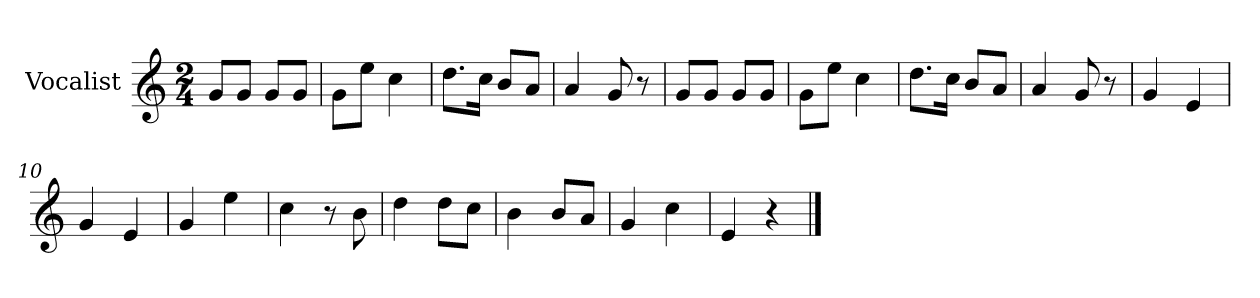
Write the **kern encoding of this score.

**kern
*part1
*staff1
*I"Vocalist
*k[]
*C:
*M2/4
=1
8gL
8gJ
8gL
8gJ
=2
8gL
8eeJ
4cc
=3
8.ddL
16ccJk
8bL
8aJ
=4
4a
8g
8r
=5
8gL
8gJ
8gL
8gJ
=6
8gL
8eeJ
4cc
=7
8.ddL
16ccJk
8bL
8aJ
=8
4a
8g
8r
=9
4g
4e
=10
4g
4e
=11
4g
4ee
=12
4cc
8r
8b
=13
4dd
8ddL
8ccJ
=14
4b
8bL
8aJ
=15
4g
4cc
=16
4e
4r
==
*-
